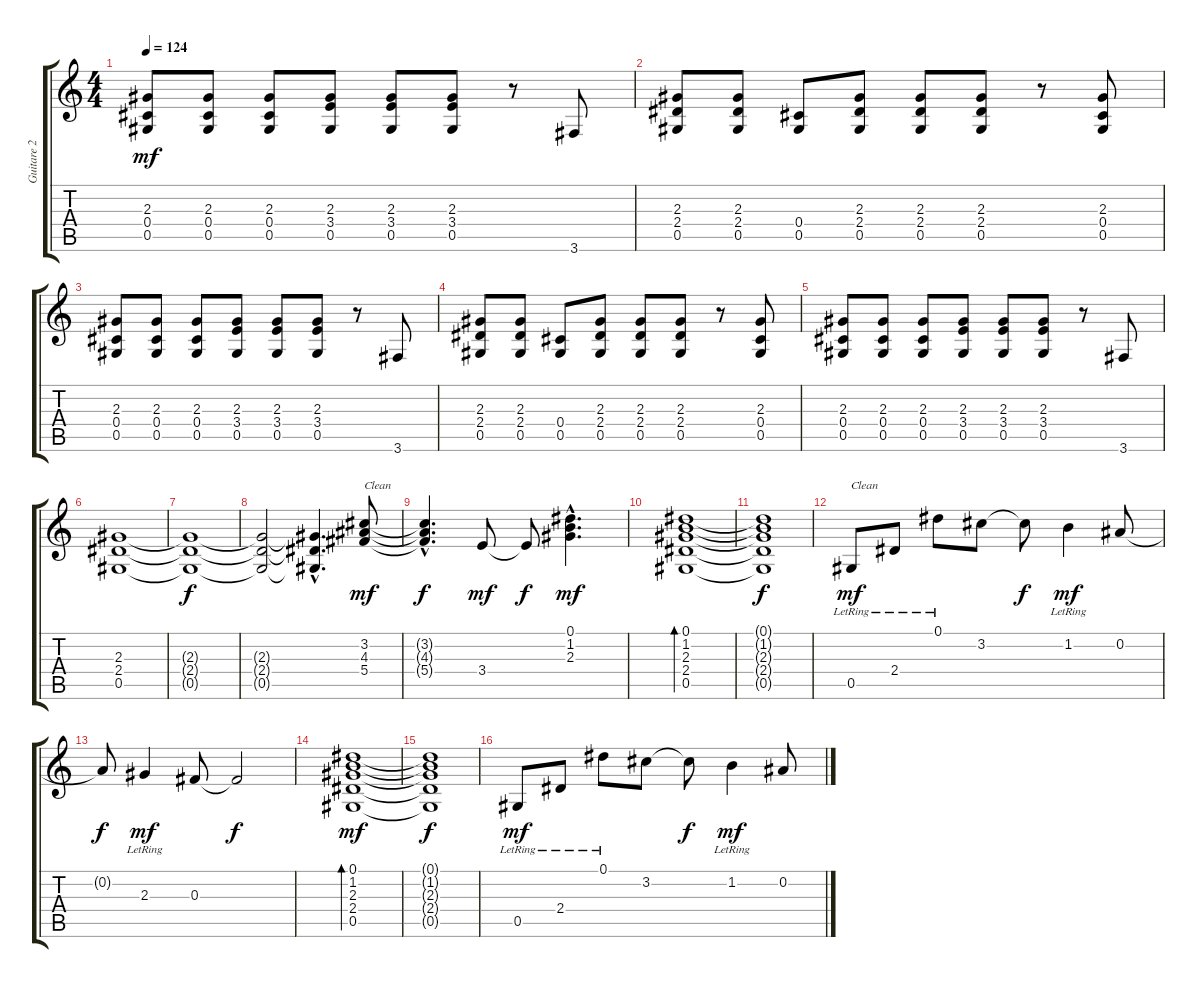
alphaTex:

\track ("Guitare 2" "Guitare 2") {instrument distortionguitar}
\staff {score tabs}
\tuning (Eb4 Bb3 Gb3 Db3 Ab2 Eb2) {hide}
\ts (4 4)
\tempo 124
\clef g2
\ks c
(2.3 0.4 0.5).8{dy mf} (2.3 0.4 0.5).8 (2.3 0.4 0.5).8 (2.3 3.4 0.5).8 (2.3 3.4 0.5).8 (2.3 3.4 0.5).8 r.8 3.6.8 |
(2.3 2.4 0.5).8 (2.3 2.4 0.5).8 (0.4 0.5).8 (2.3 2.4 0.5).8 (2.3 2.4 0.5).8 (2.3 2.4 0.5).8 r.8 (2.3 0.4 0.5).8 |
(2.3 0.4 0.5).8 (2.3 0.4 0.5).8 (2.3 0.4 0.5).8 (2.3 3.4 0.5).8 (2.3 3.4 0.5).8 (2.3 3.4 0.5).8 r.8 3.6.8 |
(2.3 2.4 0.5).8 (2.3 2.4 0.5).8 (0.4 0.5).8 (2.3 2.4 0.5).8 (2.3 2.4 0.5).8 (2.3 2.4 0.5).8 r.8 (2.3 0.4 0.5).8 |
(2.3 0.4 0.5).8 (2.3 0.4 0.5).8 (2.3 0.4 0.5).8 (2.3 3.4 0.5).8 (2.3 3.4 0.5).8 (2.3 3.4 0.5).8 r.8 3.6.8 |
(2.3 2.4 0.5).1 |
(2.3{t} 2.4{t} 0.5{t}).1{dy f} |
(2.3{t} 2.4{t} 0.5{t}).2 (2.3{hac t} 2.4{hac t} 0.5{hac t}).4{d} (3.2 4.3 5.4).8{txt "Clean" dy mf instrument electricguitarclean} |
(3.2{hac t} 4.3{hac t} 5.4{hac t}).4{d dy f} 3.4.8{dy mf} 3.4{t}.8{dy f} (0.1{hac} 1.2{hac} 2.3{hac}).4{d dy mf} |
(0.1 1.2 2.3 2.4 0.5).1{bd 240} |
(0.1{t} 1.2{t} 2.3{t} 2.4{t} 0.5{t}).1{dy f} |
0.5{lr}.8{txt "Clean" dy mf instrument electricguitarclean} 2.4{lr}.8 0.1{lr}.8 3.2.8 3.2{t}.8{dy f} 1.2{lr}.4{dy mf} 0.2.8 |
0.2{t}.8{dy f} 2.3{lr}.4{dy mf} 0.3.8 0.3{t}.2{dy f} |
(0.1 1.2 2.3 2.4 0.5).1{bd 240 dy mf} |
(0.1{t} 1.2{t} 2.3{t} 2.4{t} 0.5{t}).1{dy f} |
0.5{lr}.8{dy mf} 2.4{lr}.8 0.1{lr}.8 3.2.8 3.2{t}.8{dy f} 1.2{lr}.4{dy mf} 0.2.8
